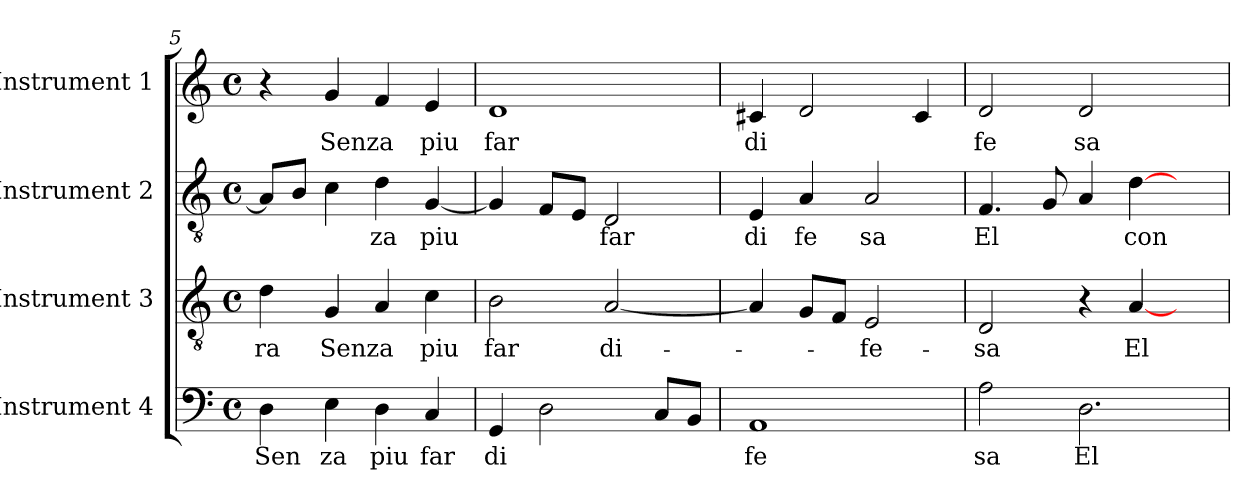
**kern	**text	**kern	**text	**kern	**text	**kern	**text
*part4	*part4	*part3	*part3	*part2	*part2	*part1	*part1
*staff4	*staff4	*staff3	*staff3	*staff2	*staff2	*staff1	*staff1
*I"Instrument 4	*	*I"Instrument 3	*	*I"Instrument 2	*	*I"Instrument 1	*
*clefF4	*	*clefGv2	*	*clefGv2	*	*clefG2	*
*M4/4	*	*M4/4	*	*M4/4	*	*M4/4	*
*met(c)	*	*met(c)	*	*met(c)	*	*met(c)	*
=5	=5	=5	=5	=5	=5	=5	=5
!	!LO:LY:b:cj	!	!LO:LY:b:cj	!	!	!	!
4D\	Sen	4d\	ra	8A/L]	.	4r	.
.	.	.	.	8B/J	.	.	.
!	!LO:LY:b:cj	!	!LO:LY:b:cj	!	!	!	!LO:LY:b:cj
4E\	za	4G/	Senza	4c\	.	4g/	Senza
!	!LO:LY:b:cj	!	!	!	!LO:LY:b:cj	!	!
4D\	piu	4A/	.	4d\	-za	4f/	.
!	!LO:LY:b:cj	!	!LO:LY:b:cj	!	!LO:LY:b	!	!LO:LY:b:cj
4C/	far	4c\	piu	[>4G/	piu	4e/	piu
!!LO:LB:g=z
=6	=6	=6	=6	=6	=6	=6	=6
!	!LO:LY:b:cj	!	!LO:LY:b:cj	!	!	!	!LO:LY:b:cj
4GG/	di	2B\	far	4G/]	.	1d	far
2D\	.	.	.	8F/L	.	.	.
.	.	.	.	8E/J	.	.	.
!	!	!	!LO:LY:b:cj	!	!LO:LY:b:cj	!	!
.	.	[<2A/	di-	2D/	far	.	.
8C/L	.	.	.	.	.	.	.
8BB/J	.	.	.	.	.	.	.
=7	=7	=7	=7	=7	=7	=7	=7
!	!LO:LY:b:cj	!	!	!	!LO:LY:b:cj	!	!LO:LY:b:cj
1AA	fe	4A/]	.	4E/	di	4c#/	di
!	!	!	!	!	!LO:LY:b:cj	!	!
.	.	8G/L	.	4A/	fe	2d/	.
.	.	8F/J	.	.	.	.	.
!	!	!	!LO:LY:b:cj	!	!LO:LY:b:cj	!	!
.	.	2E/	-fe-	2A/	sa	.	.
.	.	.	.	.	.	4c#/	.
=8	=8	=8	=8	=8	=8	=8	=8
!	!LO:LY:b:cj	!	!LO:LY:b:cj	!	!LO:LY:b:cj	!	!LO:LY:b:cj
2A\	sa	2D/	-sa	4.F/	El	2d/	fe
.	.	.	.	8G/	.	.	.
!	!LO:LY:b:cj	!	!	!	!	!	!LO:LY:b:cj
2.D\	El	4r	.	4A/	.	2d/	sa
!	!	!	!LO:LY:b:cj	!	!LO:LY:b	!	!
.	.	[<4A/	El	[>4d\	con	.	.
.	.	4ryy	.	4ryy	.	4ryy	.
=	=	=	=	=	=	=	=
*-	*-	*-	*-	*-	*-	*-	*-
